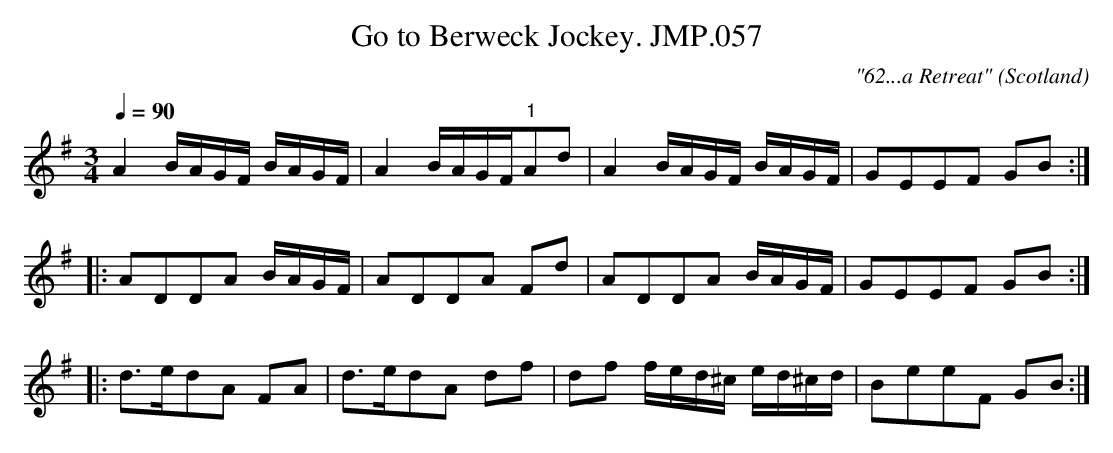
X:1
T:Go to Berweck Jockey. JMP.057
C:"62...a Retreat"
L:1/8
M:3/4
O:Scotland
Q:1/4=90
K:G major
A2 B/A/G/F/ B/A/G/F/|A2 B/A/G/F/"1"Ad|A2B/A/G/F/ B/A/G/F/|\
GEEF GB :|!
|: ADDA B/A/G/F/ | ADDA Fd | ADDA B/A/G/F/|\
GEEF GB :||:!
d>edA FA | d>edA df|df f/e/d/^c/ e/d/^c/d/|BeeF GB:|
